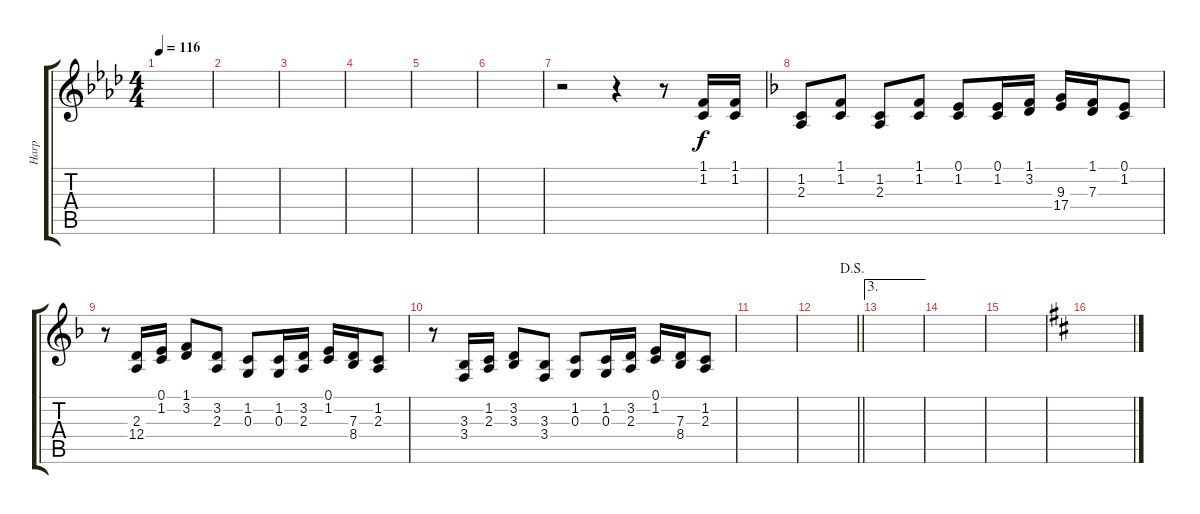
\track ("Harp" "Harp") {instrument harpsichord}
\staff {score tabs}
\tuning (E4 B3 G3 D3 A2 E2) {hide}
\ts (4 4)
\tempo 116
\clef g2
\ks ab
|
|
|
|
|
|
r.2 r.4 r.8 (1.1 1.2).16 (1.1 1.2).16 |
\ks f
(1.2 2.3).8 (1.1 1.2).8 (1.2 2.3).8 (1.1 1.2).8 (0.1 1.2).8 (0.1 1.2).16 (1.1 3.2).16 (9.3 17.4).16 (1.1 7.3).16 (0.1 1.2).8 |
r.8 (2.3 12.4).16 (0.1 1.2).16 (1.1 3.2).8 (3.2 2.3).8 (1.2 0.3).8 (1.2 0.3).16 (3.2 2.3).16 (0.1 1.2).16 (7.3 8.4).16 (1.2 2.3).8 |
r.8 (3.3 3.4).16 (1.2 2.3).16 (3.2 3.3).8 (3.3 3.4).8 (1.2 0.3).8 (1.2 0.3).16 (3.2 2.3).16 (0.1 1.2).16 (7.3 8.4).16 (1.2 2.3).8 |
|
\jump dalsegno
\barLineRight lightlight
|
\ae 3
|
|
|
\ks d
